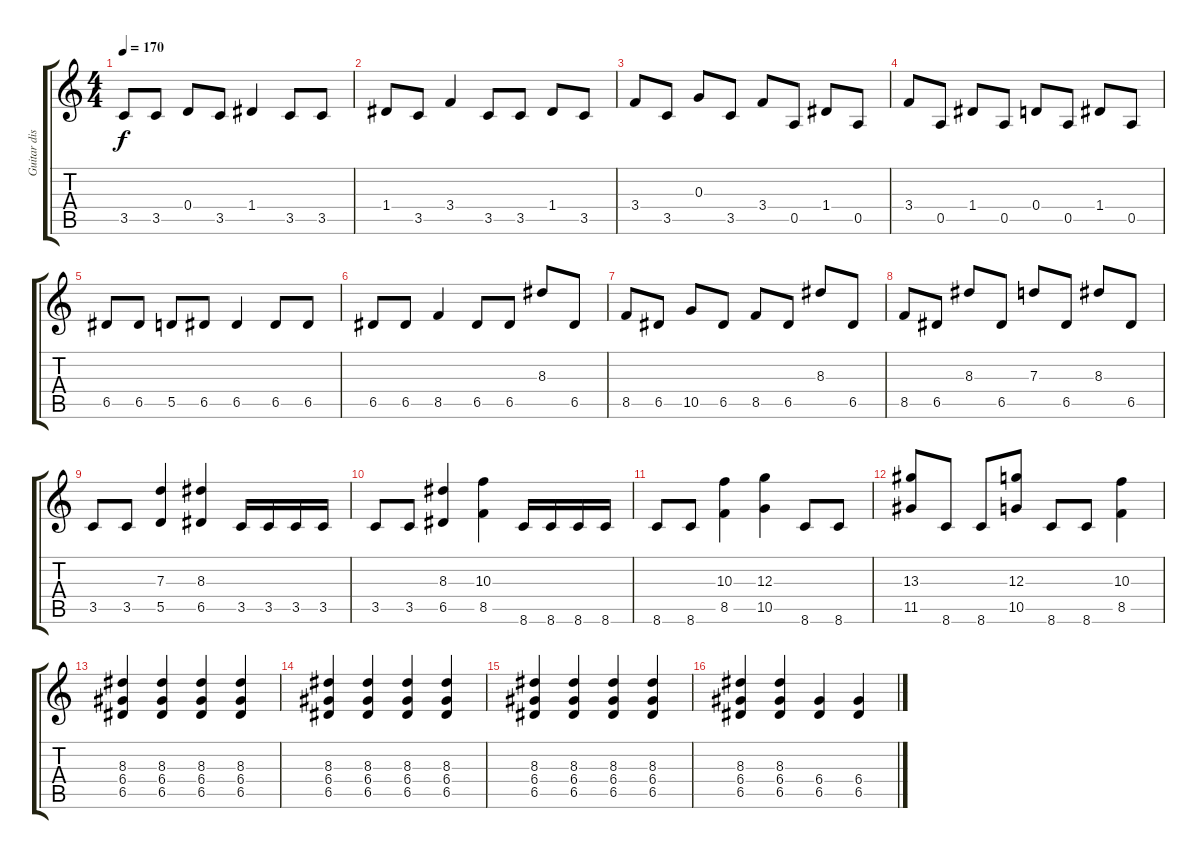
\track ("Guitar dist 2" "Guitar dis") {instrument distortionguitar}
\staff {score tabs}
\tuning (E4 B3 G3 D3 A2 E2) {hide}
\ts (4 4)
\tempo 170
\clef g2
\ks c
3.5.8{dy f} 3.5.8 0.4.8 3.5.8 1.4.4 3.5.8 3.5.8 |
1.4.8 3.5.8 3.4.4 3.5.8 3.5.8 1.4.8 3.5.8 |
3.4.8 3.5.8 0.3.8 3.5.8 3.4.8 0.5.8 1.4.8 0.5.8 |
3.4.8 0.5.8 1.4.8 0.5.8 0.4.8 0.5.8 1.4.8 0.5.8 |
6.5.8 6.5.8 5.5.8 6.5.8 6.5.4 6.5.8 6.5.8 |
6.5.8 6.5.8 8.5.4 6.5.8 6.5.8 8.3.8 6.5.8 |
8.5.8 6.5.8 10.5.8 6.5.8 8.5.8 6.5.8 8.3.8 6.5.8 |
8.5.8 6.5.8 8.3.8 6.5.8 7.3.8 6.5.8 8.3.8 6.5.8 |
3.5.8 3.5.8 (7.3 5.5).4 (8.3 6.5).4 3.5.16 3.5.16 3.5.16 3.5.16 |
3.5.8 3.5.8 (8.3 6.5).4 (10.3 8.5).4 8.6.16 8.6.16 8.6.16 8.6.16 |
8.6.8 8.6.8 (10.3 8.5).4 (12.3 10.5).4 8.6.8 8.6.8 |
(13.3 11.5).8 8.6.8 8.6.8 (12.3 10.5).8 8.6.8 8.6.8 (10.3 8.5).4 |
(8.3 6.4 6.5).4 (8.3 6.4 6.5).4 (8.3 6.4 6.5).4 (8.3 6.4 6.5).4 |
(8.3 6.4 6.5).4 (8.3 6.4 6.5).4 (8.3 6.4 6.5).4 (8.3 6.4 6.5).4 |
(8.3 6.4 6.5).4 (8.3 6.4 6.5).4 (8.3 6.4 6.5).4 (8.3 6.4 6.5).4 |
(8.3 6.4 6.5).4 (8.3 6.4 6.5).4 (6.4 6.5).4 (6.4 6.5).4
